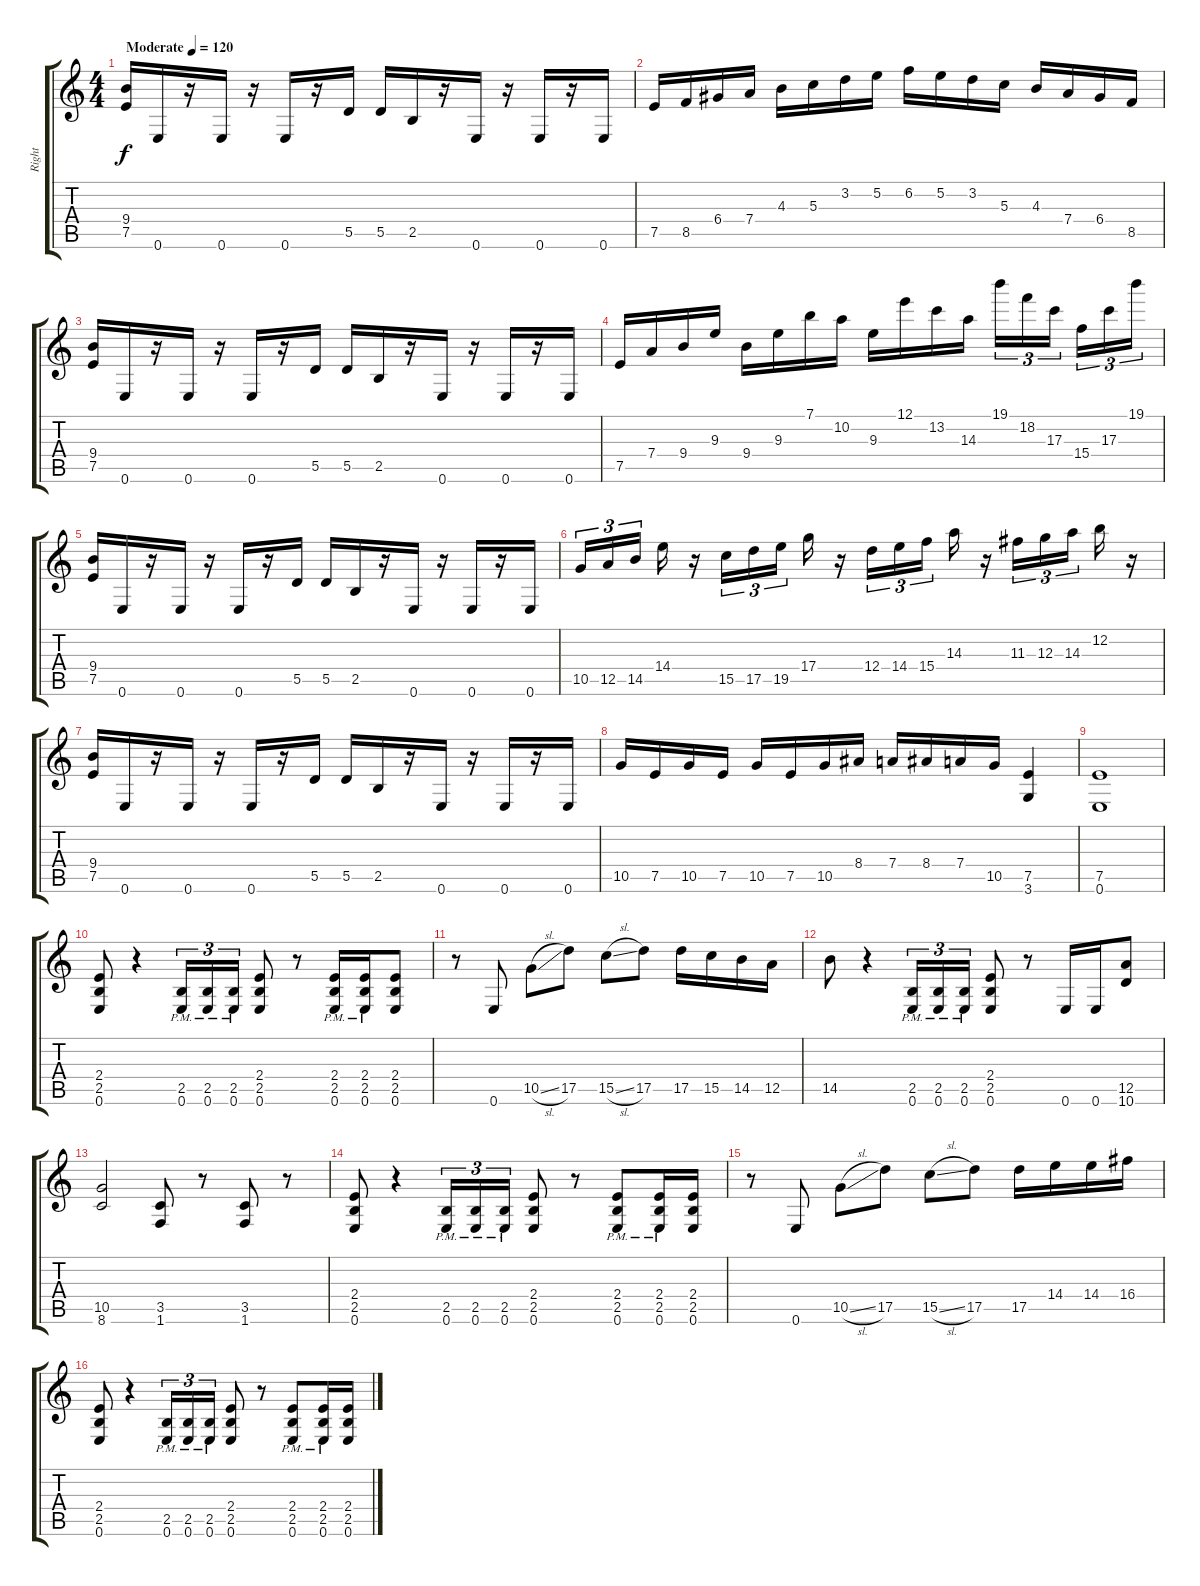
\track ("Right" "Right") {instrument acousticguitarsteel}
\staff {score tabs}
\tuning (E4 B3 G3 D3 A2 E2) {hide}
\ts (4 4)
\tempo (120 "Moderate")
\clef g2
\ks c
(9.4 7.5).16{dy f instrument acousticguitarsteel} 0.6.16 r.16 0.6.16 r.16 0.6.16 r.16 5.5.16 5.5.16 2.5.16 r.16 0.6.16 r.16 0.6.16 r.16 0.6.16 |
7.5.16 8.5.16 6.4.16 7.4.16 4.3.16 5.3.16 3.2.16 5.2.16 6.2.16 5.2.16 3.2.16 5.3.16 4.3.16 7.4.16 6.4.16 8.5.16 |
(9.4 7.5).16 0.6.16 r.16 0.6.16 r.16 0.6.16 r.16 5.5.16 5.5.16 2.5.16 r.16 0.6.16 r.16 0.6.16 r.16 0.6.16 |
7.5.16 7.4.16 9.4.16 9.3.16 9.4.16 9.3.16 7.1.16 10.2.16 9.3.16 12.1.16 13.2.16 14.3.16 19.1.16{tu (3 2)} 18.2.16{tu (3 2)} 17.3.16{tu (3 2) beam splitsecondary} 15.4.16{tu (3 2)} 17.3.16{tu (3 2)} 19.1.16{tu (3 2)} |
(9.4 7.5).16 0.6.16 r.16 0.6.16 r.16 0.6.16 r.16 5.5.16 5.5.16 2.5.16 r.16 0.6.16 r.16 0.6.16 r.16 0.6.16 |
10.5.16{tu (3 2)} 12.5.16{tu (3 2)} 14.5.16{tu (3 2) beam splitsecondary} 14.4.16 r.16 15.5.16{tu (3 2)} 17.5.16{tu (3 2)} 19.5.16{tu (3 2) beam splitsecondary} 17.4.16 r.16 12.4.16{tu (3 2)} 14.4.16{tu (3 2)} 15.4.16{tu (3 2) beam splitsecondary} 14.3.16 r.16 11.3.16{tu (3 2)} 12.3.16{tu (3 2)} 14.3.16{tu (3 2) beam splitsecondary} 12.2.16 r.16 |
(9.4 7.5).16 0.6.16 r.16 0.6.16 r.16 0.6.16 r.16 5.5.16 5.5.16 2.5.16 r.16 0.6.16 r.16 0.6.16 r.16 0.6.16 |
10.5.16 7.5.16 10.5.16 7.5.16 10.5.16 7.5.16 10.5.16 8.4.16 7.4.16 8.4.16 7.4.16 10.5.16 (7.5 3.6).4 |
(7.5 0.6).1 |
(2.4 2.5 0.6).8 r.4 (2.5{pm} 0.6).16{tu (3 2)} (2.5{pm} 0.6).16{tu (3 2)} (2.5{pm} 0.6).16{tu (3 2)} (2.4 2.5 0.6).8 r.8 (2.4 2.5 0.6{pm}).16 (2.4 2.5{pm} 0.6).16 (2.4 2.5 0.6).8 |
r.8 0.6.8 10.5{sl}.8 17.5.8 15.5{sl}.8 17.5.8 17.5.16 15.5.16 14.5.16 12.5.16 |
14.5.8 r.4 (2.5{pm} 0.6).16{tu (3 2)} (2.5{pm} 0.6).16{tu (3 2)} (2.5{pm} 0.6).16{tu (3 2)} (2.4 2.5 0.6).8 r.8 0.6.16 0.6.16 (12.5 10.6).8 |
(10.5 8.6).2 (3.5 1.6).8 r.8 (3.5 1.6).8 r.8 |
(2.4 2.5 0.6).8 r.4 (2.5{pm} 0.6).16{tu (3 2)} (2.5{pm} 0.6).16{tu (3 2)} (2.5{pm} 0.6).16{tu (3 2)} (2.4 2.5 0.6).8 r.8 (2.4 2.5 0.6{pm}).8 (2.4 2.5{pm} 0.6).16 (2.4 2.5 0.6).16 |
r.8 0.6.8 10.5{sl}.8 17.5.8 15.5{sl}.8 17.5.8 17.5.16 14.4.16 14.4.16 16.4.16 |
(2.4 2.5 0.6).8 r.4 (2.5{pm} 0.6).16{tu (3 2)} (2.5{pm} 0.6).16{tu (3 2)} (2.5{pm} 0.6).16{tu (3 2)} (2.4 2.5 0.6).8 r.8 (2.4 2.5 0.6{pm}).8 (2.4 2.5{pm} 0.6).16 (2.4 2.5 0.6).16
